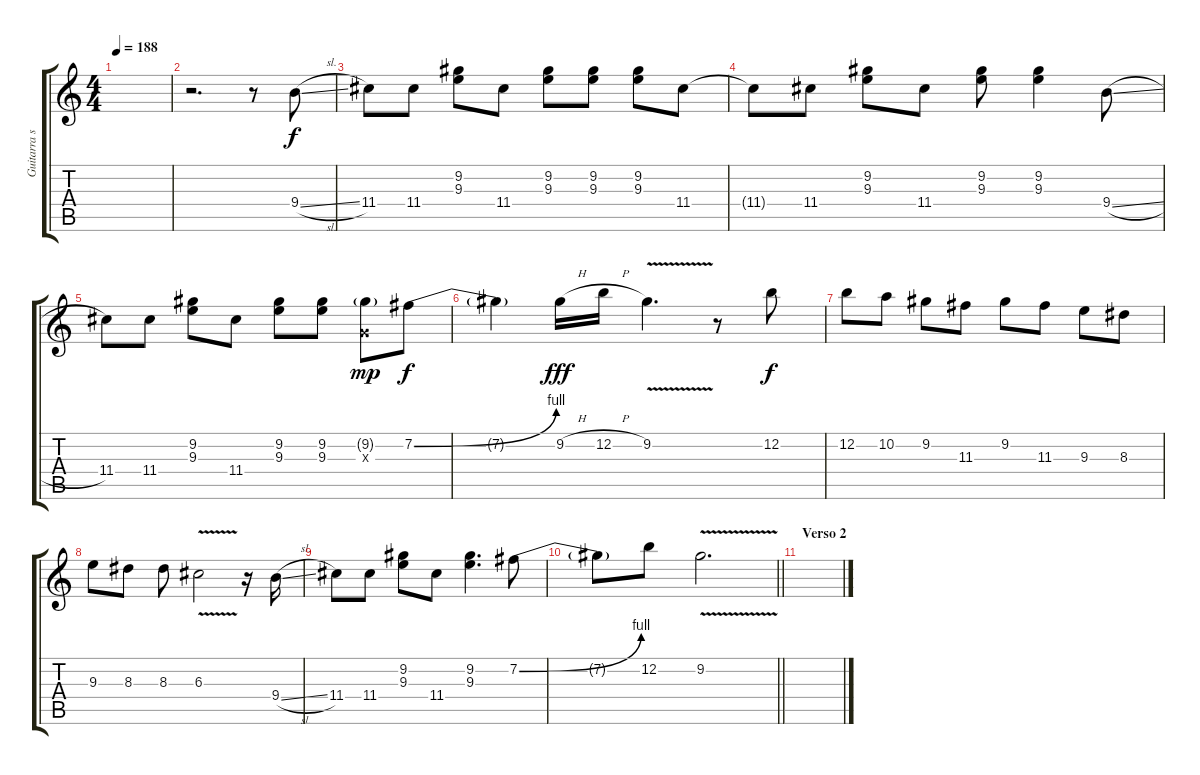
\track ("Guitarra solista" "Guitarra s") {instrument distortionguitar}
\staff {score tabs}
\tuning (E4 B3 G3 D3 A2 E2) {hide}
\ts (4 4)
\tempo 188
\clef g2
\ks c
|
r.2{d} r.8 9.4{sl}.8 |
11.4.8 11.4.8 (9.2 9.3).8 11.4.8 (9.2 9.3).8 (9.2 9.3).8 (9.2 9.3).8 11.4.8 |
11.4{t}.8 11.4.8 (9.2 9.3).8 11.4.8 (9.2 9.3).8 (9.2 9.3).4 9.4{sl}.8 |
11.4.8 11.4.8 (9.2 9.3).8 11.4.8 (9.2 9.3).8 (9.2 9.3).8 (9.2{g} 0.3{x}).8{dy mp} 7.2{be (bend 0 0 60 4)}.8{dy f} |
7.2{t}.4 9.2{h}.16{dy fff} 12.2{h}.16 9.2{v}.4{d} r.8 12.2.8{dy f} |
12.2.8 10.2.8 9.2.8 11.3.8 9.2.8 11.3.8 9.3.8 8.3.8 |
9.3.8 8.3.8 8.3.8 6.3{v}.2 r.16 9.4{sl}.16 |
11.4.8 11.4.8 (9.2 9.3).8 11.4.8 (9.2 9.3).4{d} 7.2{be (bend 0 0 60 4)}.8 |
\barLineRight lightlight
7.2{t}.8 12.2.8 9.2{v}.2{d} |
\section ("" "Verso 2")
